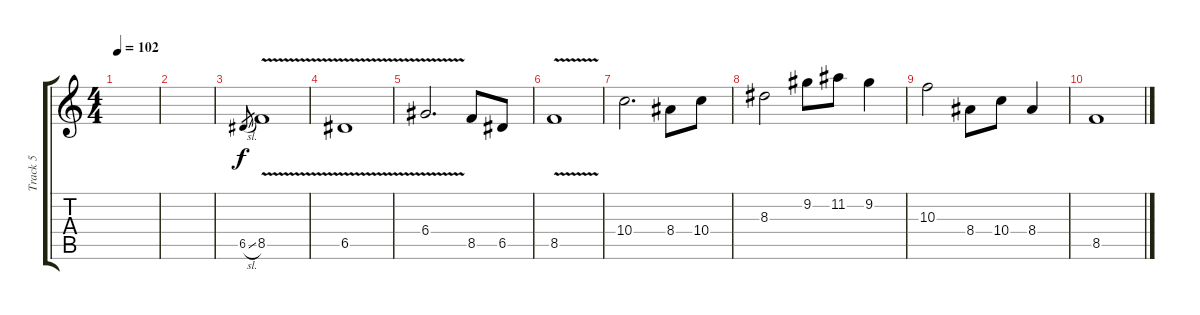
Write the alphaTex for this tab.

\track ("Track 5" "Track 5") {instrument overdrivenguitar}
\staff {score tabs}
\tuning (E4 B3 G3 D3 A2 E2) {hide}
\ts (4 4)
\tempo 102
\clef g2
\ks c
|
|
6.5{sl}.8{gr} 8.5{v}.1 |
6.5{v}.1 |
6.4{v}.2{d} 8.5.8 6.5.8 |
8.5{v}.1 |
10.4.2{d} 8.4.8 10.4.8 |
8.3.2 9.2.8 11.2.8 9.2.4 |
10.3.2 8.4.8 10.4.8 8.4.4 |
8.5.1
